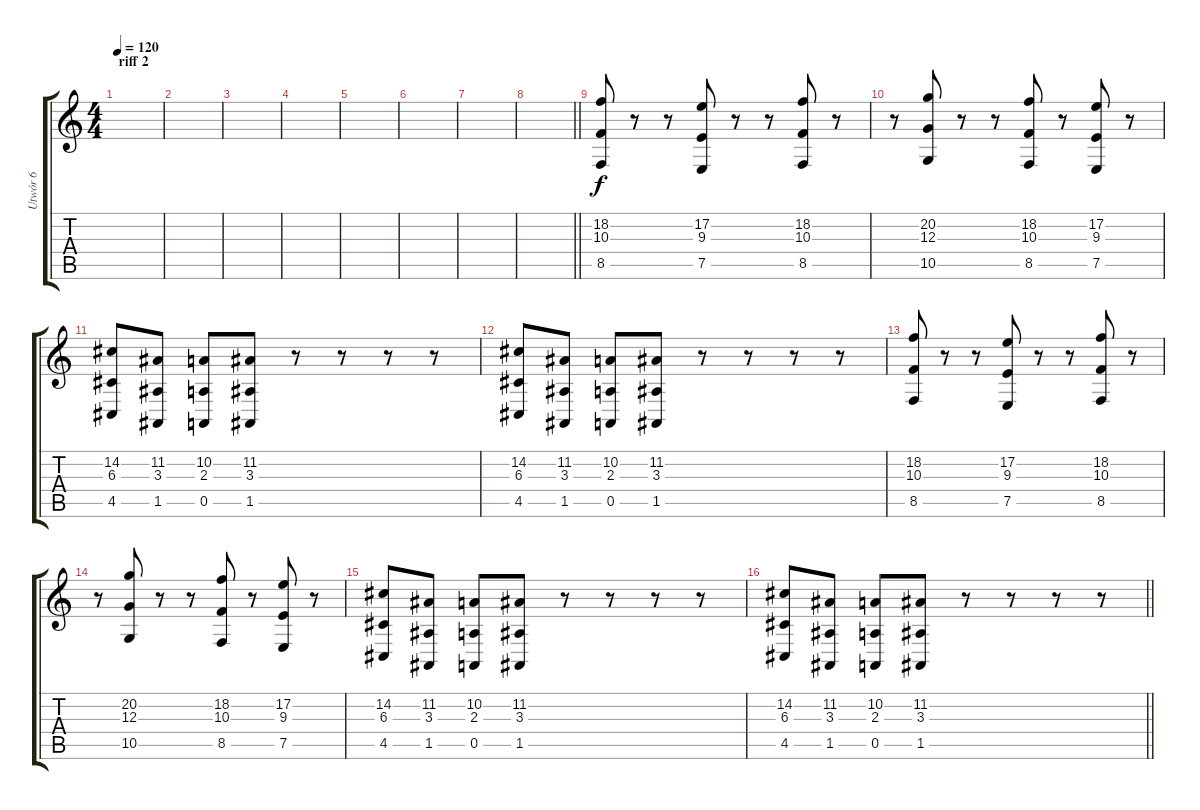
\track ("Utwór 6" "Utwór 6") {instrument pad4choir}
\staff {score tabs}
\tuning (E4 B3 G3 D3 A2 E2) {hide}
\ts (4 4)
\section ("" "riff 2")
\tempo 120
\clef g2
\ks c
|
|
|
|
|
|
|
\barLineRight lightlight
|
(18.2 10.3 8.5).8 r.8 r.8 (17.2 9.3 7.5).8 r.8 r.8 (18.2 10.3 8.5).8 r.8 |
r.8 (20.2 12.3 10.5).8 r.8 r.8 (18.2 10.3 8.5).8 r.8 (17.2 9.3 7.5).8 r.8 |
(14.2 6.3 4.5).8 (11.2 3.3 1.5).8 (10.2 2.3 0.5).8 (11.2 3.3 1.5).8 r.8 r.8 r.8 r.8 |
(14.2 6.3 4.5).8 (11.2 3.3 1.5).8 (10.2 2.3 0.5).8 (11.2 3.3 1.5).8 r.8 r.8 r.8 r.8 |
(18.2 10.3 8.5).8 r.8 r.8 (17.2 9.3 7.5).8 r.8 r.8 (18.2 10.3 8.5).8 r.8 |
r.8 (20.2 12.3 10.5).8 r.8 r.8 (18.2 10.3 8.5).8 r.8 (17.2 9.3 7.5).8 r.8 |
(14.2 6.3 4.5).8 (11.2 3.3 1.5).8 (10.2 2.3 0.5).8 (11.2 3.3 1.5).8 r.8 r.8 r.8 r.8 |
\barLineRight lightlight
(14.2 6.3 4.5).8 (11.2 3.3 1.5).8 (10.2 2.3 0.5).8 (11.2 3.3 1.5).8 r.8 r.8 r.8 r.8
